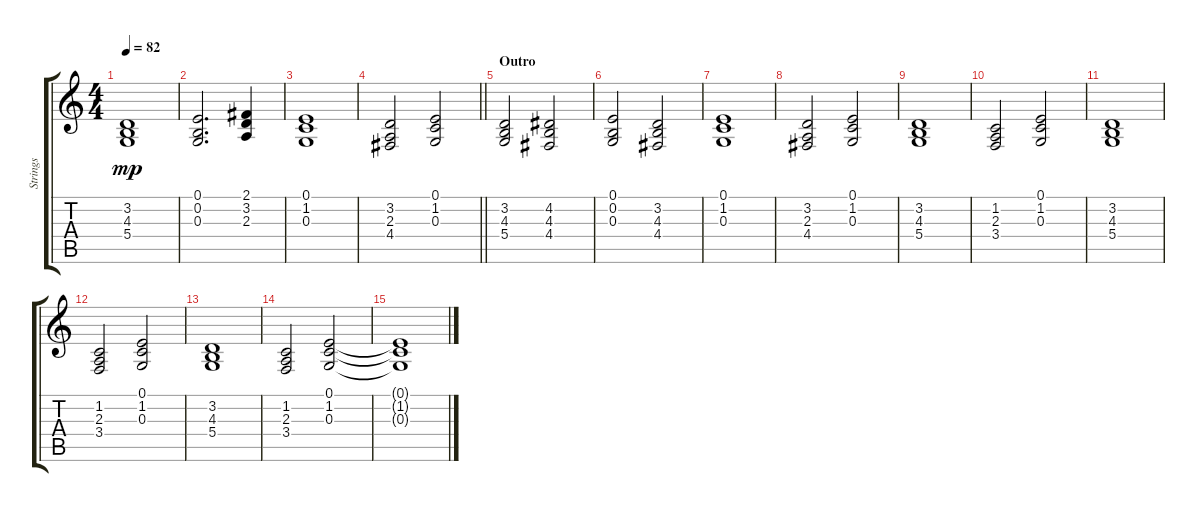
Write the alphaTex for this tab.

\track ("Strings" "Strings") {instrument stringensemble2}
\staff {score tabs}
\tuning (E4 B3 G3 D3 A2 E2) {hide}
\ts (4 4)
\tempo 82
\clef g2
\ks c
(3.2 4.3 5.4).1{dy mp} |
(0.1 0.2 0.3).2{d} (2.1 3.2 2.3).4 |
(0.1 1.2 0.3).1 |
\barLineRight lightlight
(3.2 2.3 4.4).2 (0.1 1.2 0.3).2 |
\section ("" "Outro")
(3.2 4.3 5.4).2 (4.2 4.3 4.4).2 |
(0.1 0.2 0.3).2 (3.2 4.3 4.4).2 |
(0.1 1.2 0.3).1 |
(3.2 2.3 4.4).2 (0.1 1.2 0.3).2 |
(3.2 4.3 5.4).1 |
(1.2 2.3 3.4).2 (0.1 1.2 0.3).2 |
(3.2 4.3 5.4).1 |
(1.2 2.3 3.4).2 (0.1 1.2 0.3).2 |
(3.2 4.3 5.4).1 |
(1.2 2.3 3.4).2 (0.1 1.2 0.3).2 |
(0.1{t} 1.2{t} 0.3{t}).1
